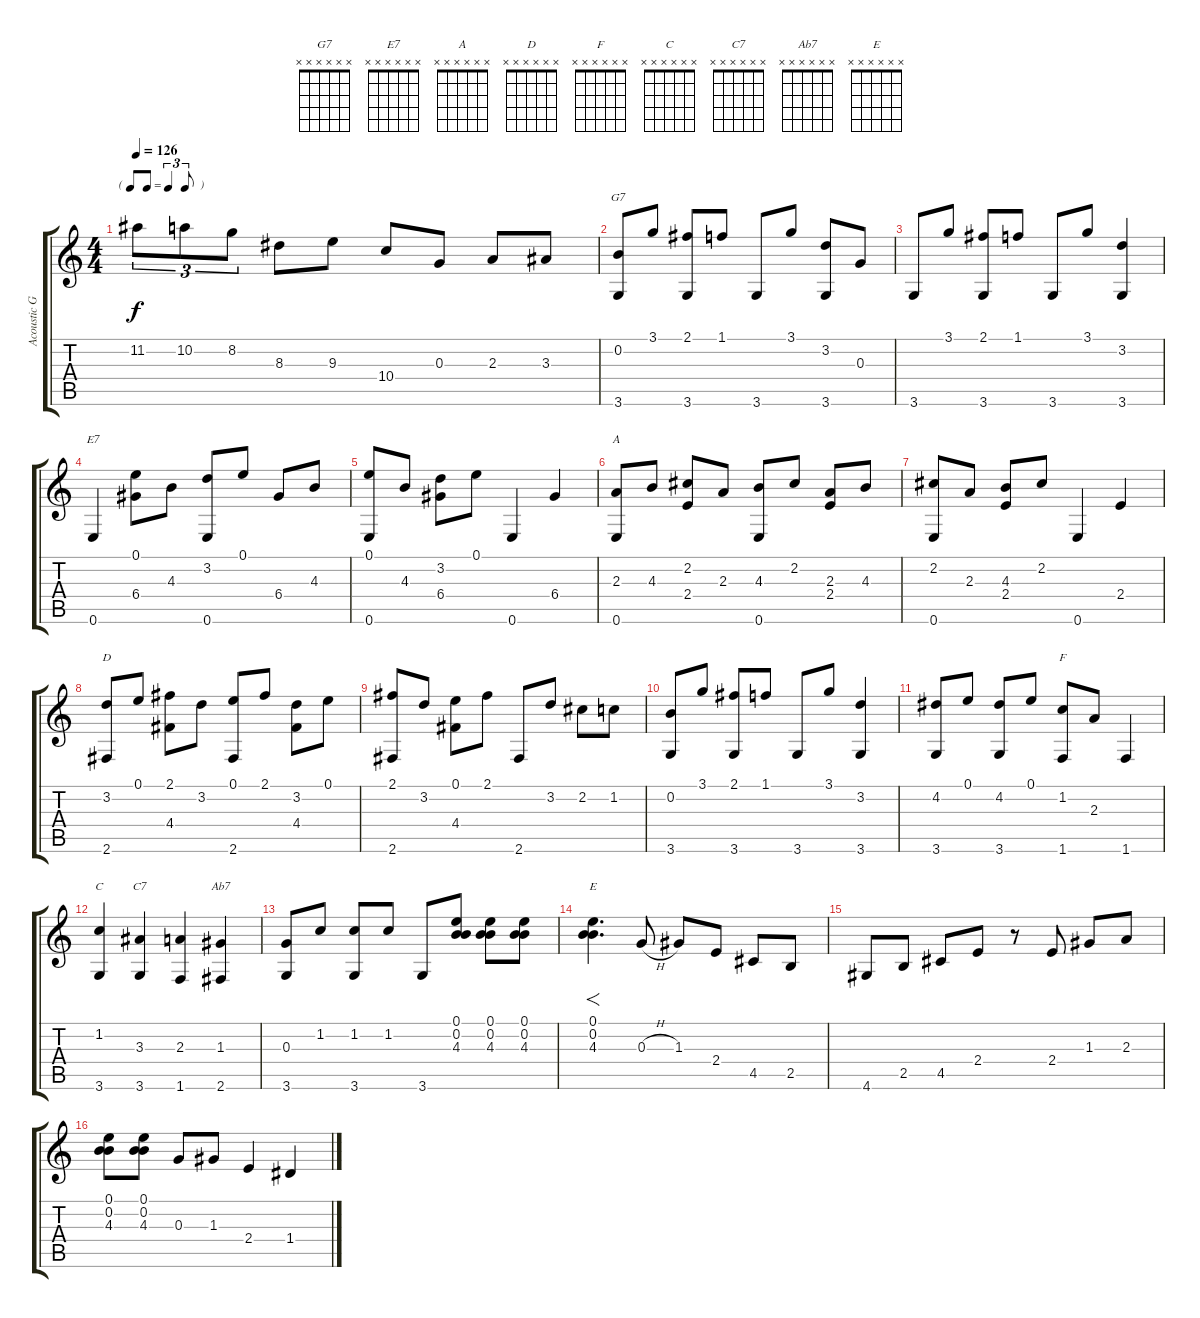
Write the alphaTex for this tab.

\track ("Acoustic Guitar" "Acoustic G") {instrument acousticguitarnylon}
\staff {score tabs}
\tuning (E4 B3 G3 D3 A2 E2) {hide}
\chord ("G7" x x x x x x)
\chord ("E7" x x x x x x)
\chord ("A" x x x x x x)
\chord ("D" x x x x x x)
\chord ("F" x x x x x x)
\chord ("C" x x x x x x)
\chord ("C7" x x x x x x)
\chord ("Ab7" x x x x x x)
\chord ("E" x x x x x x)
\ts (4 4)
\tf triplet8th
\tempo 126
\clef g2
\ks c
11.2.8{tu (3 2) dy f} 10.2.8{tu (3 2)} 8.2.8{tu (3 2)} 8.3.8 9.3.8 10.4.8 0.3.8 2.3.8 3.3.8 |
(0.2 3.6).8{ch "G7"} 3.1.8 (2.1 3.6).8 1.1.8 3.6.8 3.1.8 (3.2 3.6).8 0.3.8 |
3.6.8 3.1.8 (2.1 3.6).8 1.1.8 3.6.8 3.1.8 (3.2 3.6).4 |
0.6.4{ch "E7"} (0.1 6.4).8 4.3.8 (3.2 0.6).8 0.1.8 6.4.8 4.3.8 |
(0.1 0.6).8 4.3.8 (3.2 6.4).8 0.1.8 0.6.4 6.4.4 |
(2.3 0.6).8{ch "A"} 4.3.8 (2.2 2.4).8 2.3.8 (4.3 0.6).8 2.2.8 (2.3 2.4).8 4.3.8 |
(2.2 0.6).8 2.3.8 (4.3 2.4).8 2.2.8 0.6.4 2.4.4 |
(3.2 2.6).8{ch "D"} 0.1.8 (2.1 4.4).8 3.2.8 (0.1 2.6).8 2.1.8 (3.2 4.4).8 0.1.8 |
(2.1 2.6).8 3.2.8 (0.1 4.4).8 2.1.8 2.6.8 3.2.8 2.2.8 1.2.8 |
(0.2 3.6).8 3.1.8 (2.1 3.6).8 1.1.8 3.6.8 3.1.8 (3.2 3.6).4 |
(4.2 3.6).8 0.1.8 (4.2 3.6).8 0.1.8 (1.2 1.6).8{ch "F"} 2.3.8 1.6.4 |
(1.2 3.6).4{ch "C"} (3.3 3.6).4{ch "C7"} (2.3 1.6).4 (1.3 2.6).4{ch "Ab7"} |
(0.3 3.6).8 1.2.8 (1.2 3.6).8 1.2.8 3.6.8 (0.1 0.2 4.3).8 (0.1 0.2 4.3).8 (0.1 0.2 4.3).8 |
(0.1 0.2 4.3).4{f d ch "E"} 0.3{h}.8 1.3.8 2.4.8 4.5.8 2.5.8 |
4.6.8 2.5.8 4.5.8 2.4.8 r.8 2.4.8 1.3.8 2.3.8 |
(0.1 0.2 4.3).8 (0.1 0.2 4.3).8 0.3.8 1.3.8 2.4.4 1.4.4
